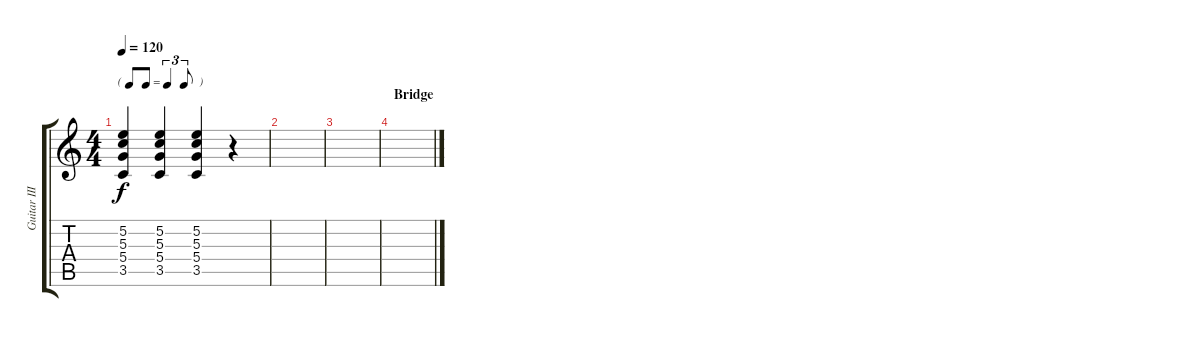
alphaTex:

\track ("Guitar III" "Guitar III") {instrument acousticguitarsteel}
\staff {score tabs}
\tuning (E4 B3 G3 D3 A2 E2) {hide}
\ts (4 4)
\tf triplet8th
\tempo 120
\clef g2
\ks c
(5.2 5.3 5.4 3.5).4{dy f} (5.2 5.3 5.4 3.5).4 (5.2 5.3 5.4 3.5).4 r.4 |
|
|
\section ("" "Bridge")
